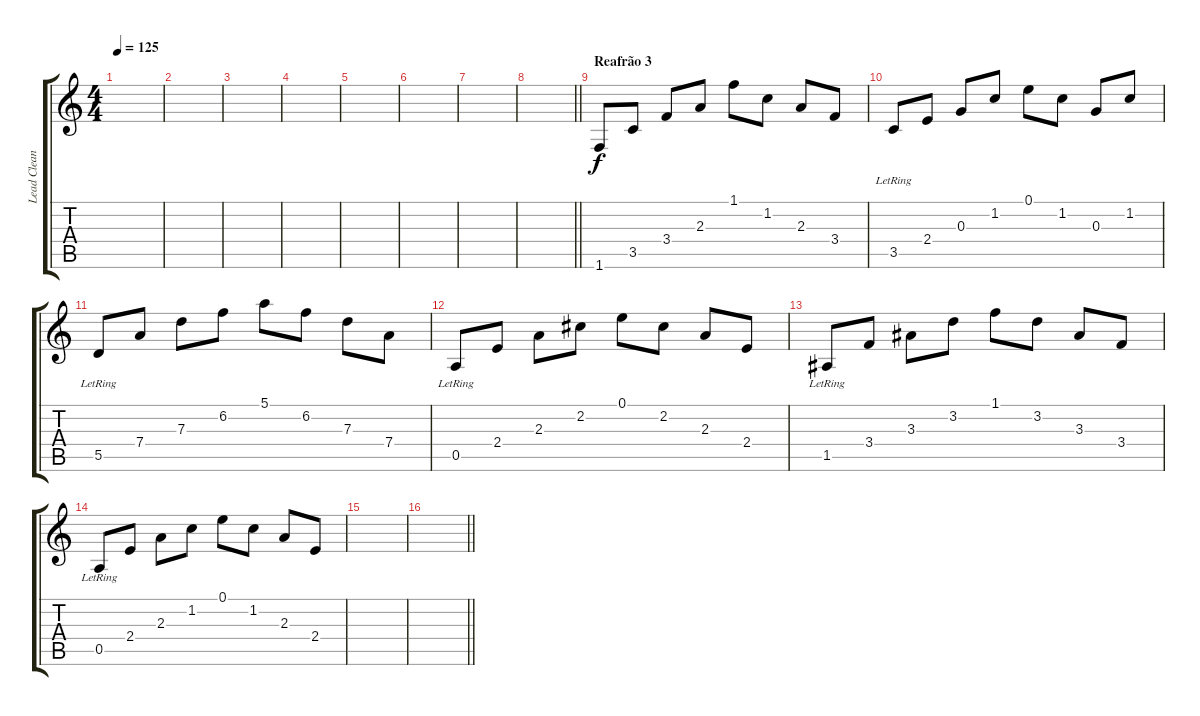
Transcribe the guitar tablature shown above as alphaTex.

\track ("Lead Clean Guitar" "Lead Clean") {instrument acousticguitarnylon}
\staff {score tabs}
\tuning (E4 B3 G3 D3 A2 E2) {hide}
\ts (4 4)
\tempo 125
\clef g2
\ks c
|
|
|
|
|
|
|
\barLineRight lightlight
|
\section ("" "Reafrão 3")
1.6.8 3.5.8 3.4.8 2.3.8 1.1.8 1.2.8 2.3.8 3.4.8 |
3.5{lr}.8 2.4.8 0.3.8 1.2.8 0.1.8 1.2.8 0.3.8 1.2.8 |
5.5{lr}.8 7.4.8 7.3.8 6.2.8 5.1.8 6.2.8 7.3.8 7.4.8 |
0.5{lr}.8 2.4.8 2.3.8 2.2.8 0.1.8 2.2.8 2.3.8 2.4.8 |
1.5{lr}.8 3.4.8 3.3.8 3.2.8 1.1.8 3.2.8 3.3.8 3.4.8 |
0.5{lr}.8 2.4.8 2.3.8 1.2.8 0.1.8 1.2.8 2.3.8 2.4.8 |
|
\barLineRight lightlight
